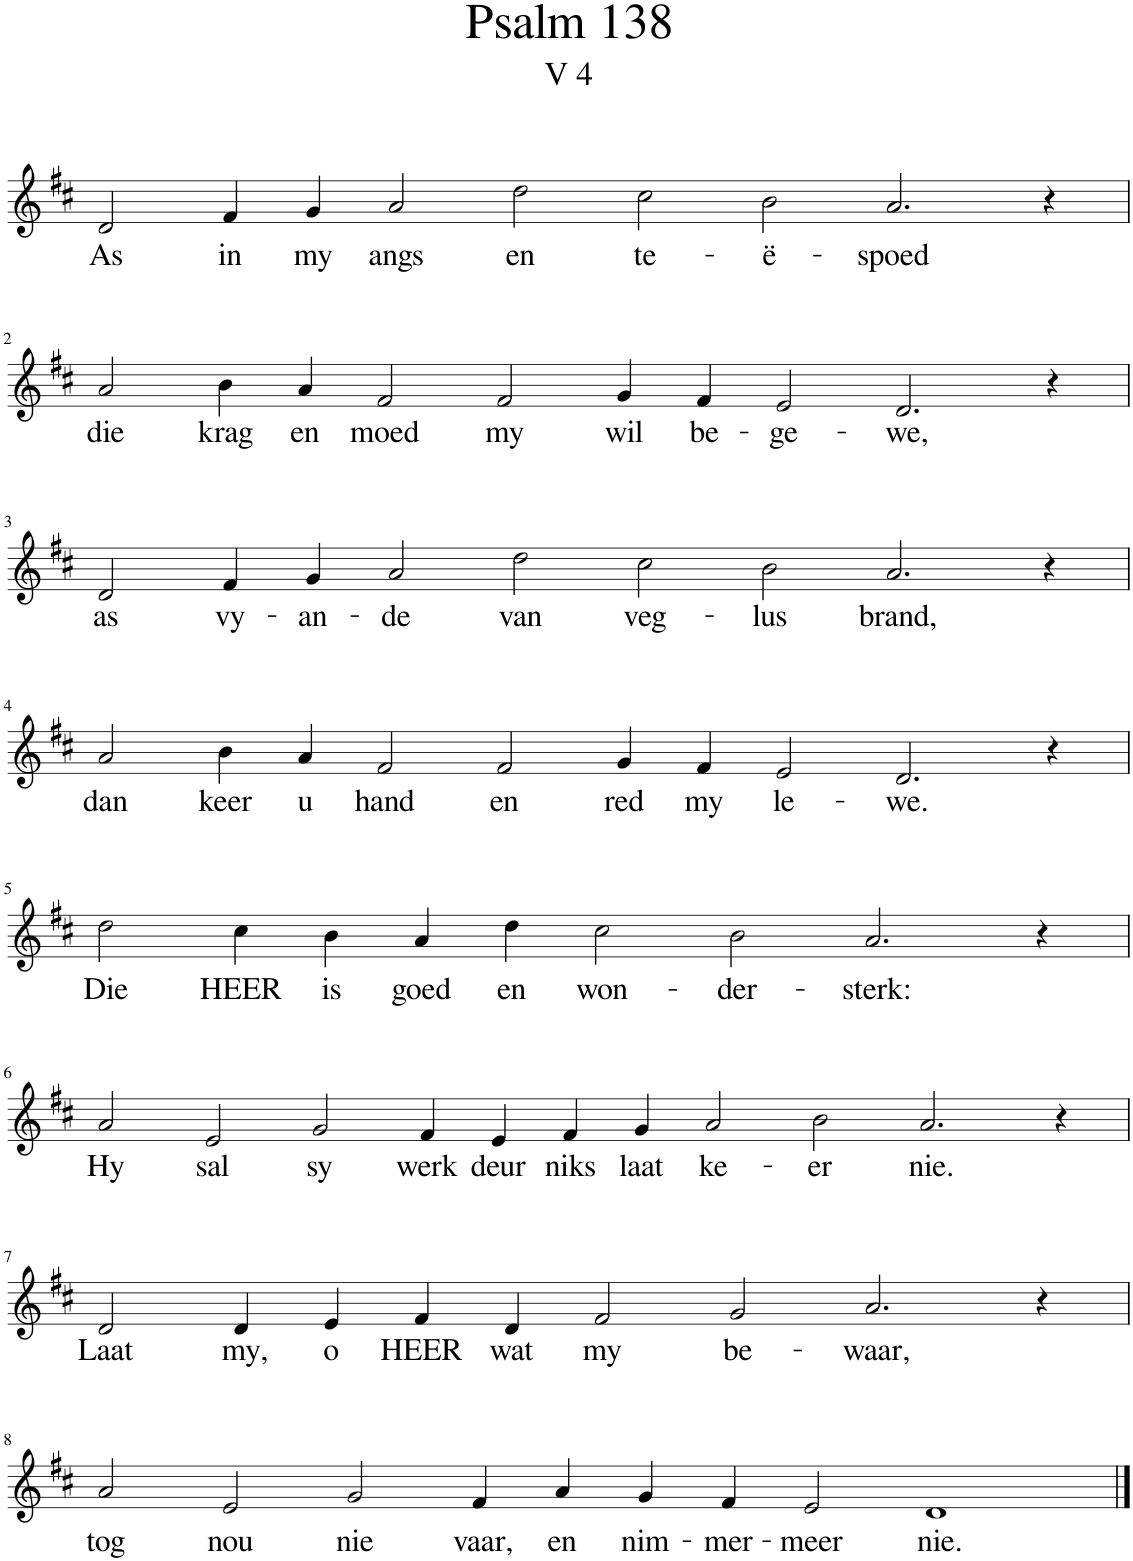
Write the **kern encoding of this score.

**kern	**text
*part1	*part1
*staff1	*staff1
*I"Pipe Organ	*
*I'Org.	*
*clefG2	*
*k[f#c#]	*
*M16/4	*
=1	=1
!	!LO:LY:b
2d/	As
!	!LO:LY:b
4f#/	in
!	!LO:LY:b
4g/	my
!	!LO:LY:b
2a/	angs
!	!LO:LY:b
2dd\	en
!	!LO:LY:b
2cc#\	te-
!	!LO:LY:b
2b\	-ë-
!	!LO:LY:b
2.a/	-spoed
4r	.
!!LO:LB:g=z
=2	=2
!	!LO:LY:b
2a/	die
!	!LO:LY:b
4b\	krag
!	!LO:LY:b
4a/	en
!	!LO:LY:b
2f#/	moed
!	!LO:LY:b
2f#/	my
!	!LO:LY:b
4g/	wil
!	!LO:LY:b
4f#/	be-
!	!LO:LY:b
2e/	-ge-
!	!LO:LY:b
2.d/	-we,
4r	.
!!LO:LB:g=z
=3	=3
!	!LO:LY:b
2d/	as
!	!LO:LY:b
4f#/	vy-
!	!LO:LY:b
4g/	-an-
!	!LO:LY:b
2a/	-de
!	!LO:LY:b
2dd\	van
!	!LO:LY:b
2cc#\	veg-
!	!LO:LY:b
2b\	-lus
!	!LO:LY:b
2.a/	brand,
4r	.
!!LO:LB:g=z
=4	=4
!	!LO:LY:b
2a/	dan
!	!LO:LY:b
4b\	keer
!	!LO:LY:b
4a/	u
!	!LO:LY:b
2f#/	hand
!	!LO:LY:b
2f#/	en
!	!LO:LY:b
4g/	red
!	!LO:LY:b
4f#/	my
!	!LO:LY:b
2e/	le-
!	!LO:LY:b
2.d/	-we.
4r	.
!!LO:LB:g=z
=5	=5
*M14/4	*
!	!LO:LY:b
2dd\	Die
!	!LO:LY:b
4cc#\	HEER
!	!LO:LY:b
4b\	is
!	!LO:LY:b
4a/	goed
!	!LO:LY:b
4dd\	en
!	!LO:LY:b
2cc#\	won-
!	!LO:LY:b
2b\	-der-
!	!LO:LY:b
2.a/	-sterk:
4r	.
!!LO:LB:g=z
=6	=6
*M18/4	*
!	!LO:LY:b
2a/	Hy
!	!LO:LY:b
2e/	sal
!	!LO:LY:b
2g/	sy
!	!LO:LY:b
4f#/	werk
!	!LO:LY:b
4e/	deur
!	!LO:LY:b
4f#/	niks
!	!LO:LY:b
4g/	laat
!	!LO:LY:b
2a/	ke-
!	!LO:LY:b
2b\	-er
!	!LO:LY:b
2.a/	nie.
4r	.
!!LO:LB:g=z
=7	=7
*M14/4	*
!	!LO:LY:b
2d/	Laat
!	!LO:LY:b
4d/	my,
!	!LO:LY:b
4e/	o
!	!LO:LY:b
4f#/	HEER
!	!LO:LY:b
4d/	wat
!	!LO:LY:b
2f#/	my
!	!LO:LY:b
2g/	be-
!	!LO:LY:b
2.a/	-waar,
4r	.
!!LO:LB:g=z
=8	=8
*M16/4	*
!	!LO:LY:b
2a/	tog
!	!LO:LY:b
2e/	nou
!	!LO:LY:b
2g/	nie
!	!LO:LY:b
4f#/	vaar,
!	!LO:LY:b
4a/	en
!	!LO:LY:b
4g/	nim-
!	!LO:LY:b
4f#/	-mer-
!	!LO:LY:b
2e/	-meer
!	!LO:LY:b
1d	nie.
==	==
*-	*-
